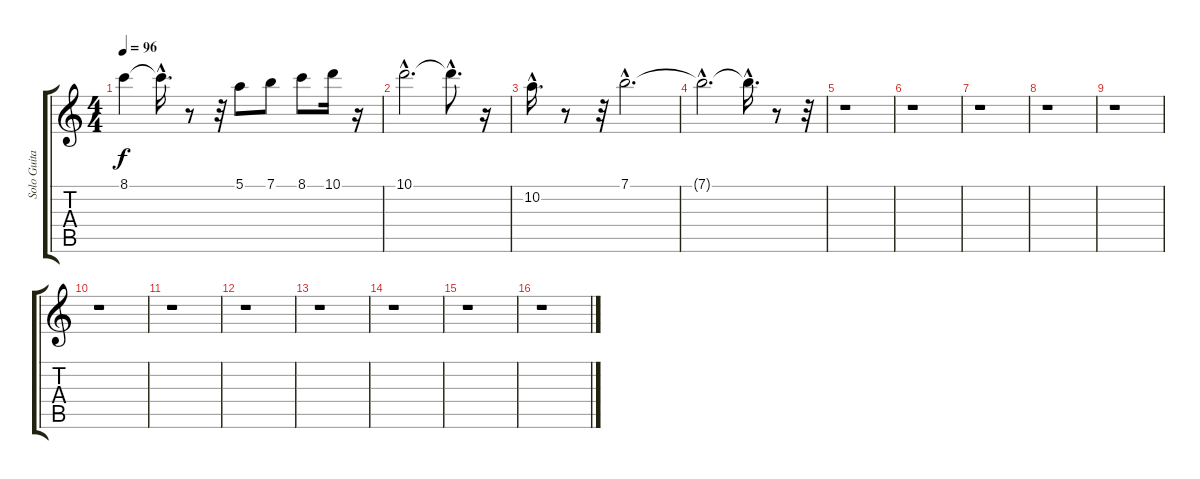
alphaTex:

\track ("Solo Guitar" "Solo Guita") {instrument overdrivenguitar}
\staff {score tabs}
\tuning (E4 B3 G3 D3 A2 E2) {hide}
\ts (4 4)
\tempo 96
\clef g2
\ks c
8.1{t}.4{dy f} 8.1{hac t}.16{d} r.8 r.32 5.1.8 7.1.8 8.1.8 10.1.16 r.16 |
10.1{hac}.2{d} 10.1{hac t}.8{d} r.16 |
10.2{hac}.16{d} r.8 r.32 7.1{hac}.2{d} |
7.1{hac t}.2{d} 7.1{hac t}.16{d} r.8 r.32 |
r.1 |
r.1 |
r.1 |
r.1 |
r.1 |
r.1 |
r.1 |
r.1 |
r.1 |
r.1 |
r.1 |
r.1
